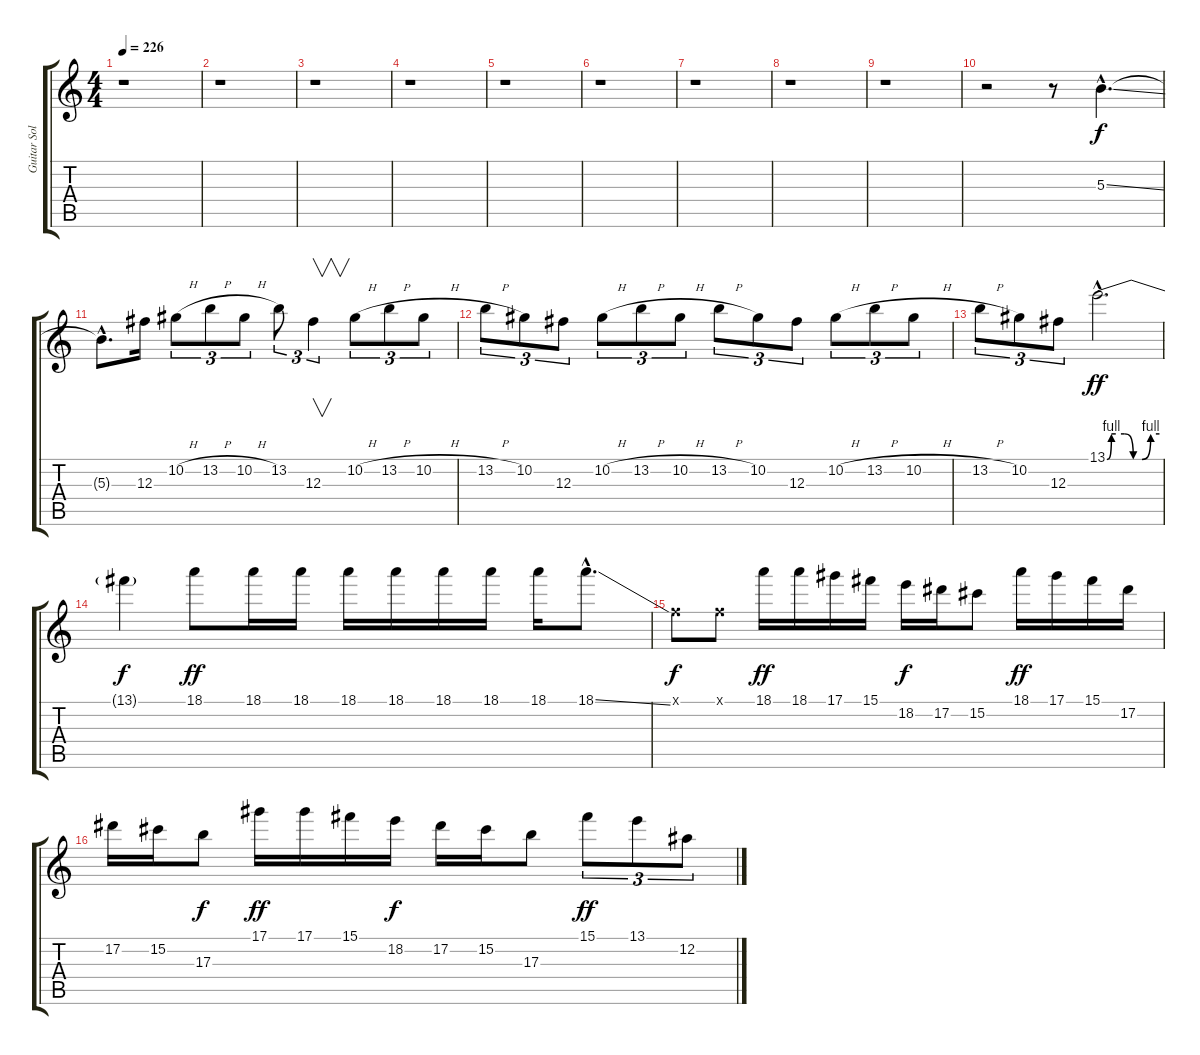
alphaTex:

\track ("Guitar Solo" "Guitar Sol") {instrument overdrivenguitar}
\staff {score tabs}
\tuning (Eb4 Bb3 Gb3 Db3 Ab2 Eb2) {hide}
\ts (4 4)
\tempo 226
\clef g2
\ks c
r.1{dy mp} |
r.1 |
r.1 |
r.1 |
r.1 |
r.1 |
r.1 |
r.1 |
r.1 |
r.2 r.8 5.3{ss hac}.4{d dy f} |
5.3{hac t}.8{d} 12.3.16 10.2{h}.8{tu (3 2)} 13.2{h}.8{tu (3 2)} 10.2{h}.8{tu (3 2)} 13.2.8{tu (3 2)} 12.3.4{v tu (3 2)} 10.2{h}.8{tu (3 2)} 13.2{h}.8{tu (3 2)} 10.2{h}.8{tu (3 2)} |
13.2{h}.8{tu (3 2)} 10.2.8{tu (3 2)} 12.3.8{tu (3 2)} 10.2{h}.8{tu (3 2)} 13.2{h}.8{tu (3 2)} 10.2{h}.8{tu (3 2)} 13.2{h}.8{tu (3 2)} 10.2.8{tu (3 2)} 12.3.8{tu (3 2)} 10.2{h}.8{tu (3 2)} 13.2{h}.8{tu (3 2)} 10.2{h}.8{tu (3 2)} |
13.2{h}.8{tu (3 2)} 10.2.8{tu (3 2)} 12.3.8{tu (3 2)} 13.1{be (custom 0 0 5 4 10 4 20 4 30 0 40 0 50 4 60 4) hac}.2{d dy ff} |
13.1{t}.4{dy f} 18.1.8{dy ff} 18.1.16 18.1.16 18.1.16 18.1.16 18.1.16 18.1.16 18.1.16 18.1{ss hac}.8{d} |
2.1{x}.8{dy f} 2.1{x}.8 18.1.16{dy ff} 18.1.16 17.1.16 15.1.16 18.2.16{dy f} 17.2.16 15.2.8 18.1.16{dy ff} 17.1.16 15.1.16 17.2.16 |
17.2.16 15.2.16 17.3.8{dy f} 17.1.16{dy ff} 17.1.16 15.1.16 18.2.16{dy f} 17.2.16 15.2.16 17.3.8 15.1.8{tu (3 2) dy ff} 13.1.8{tu (3 2)} 12.2.8{tu (3 2)}
